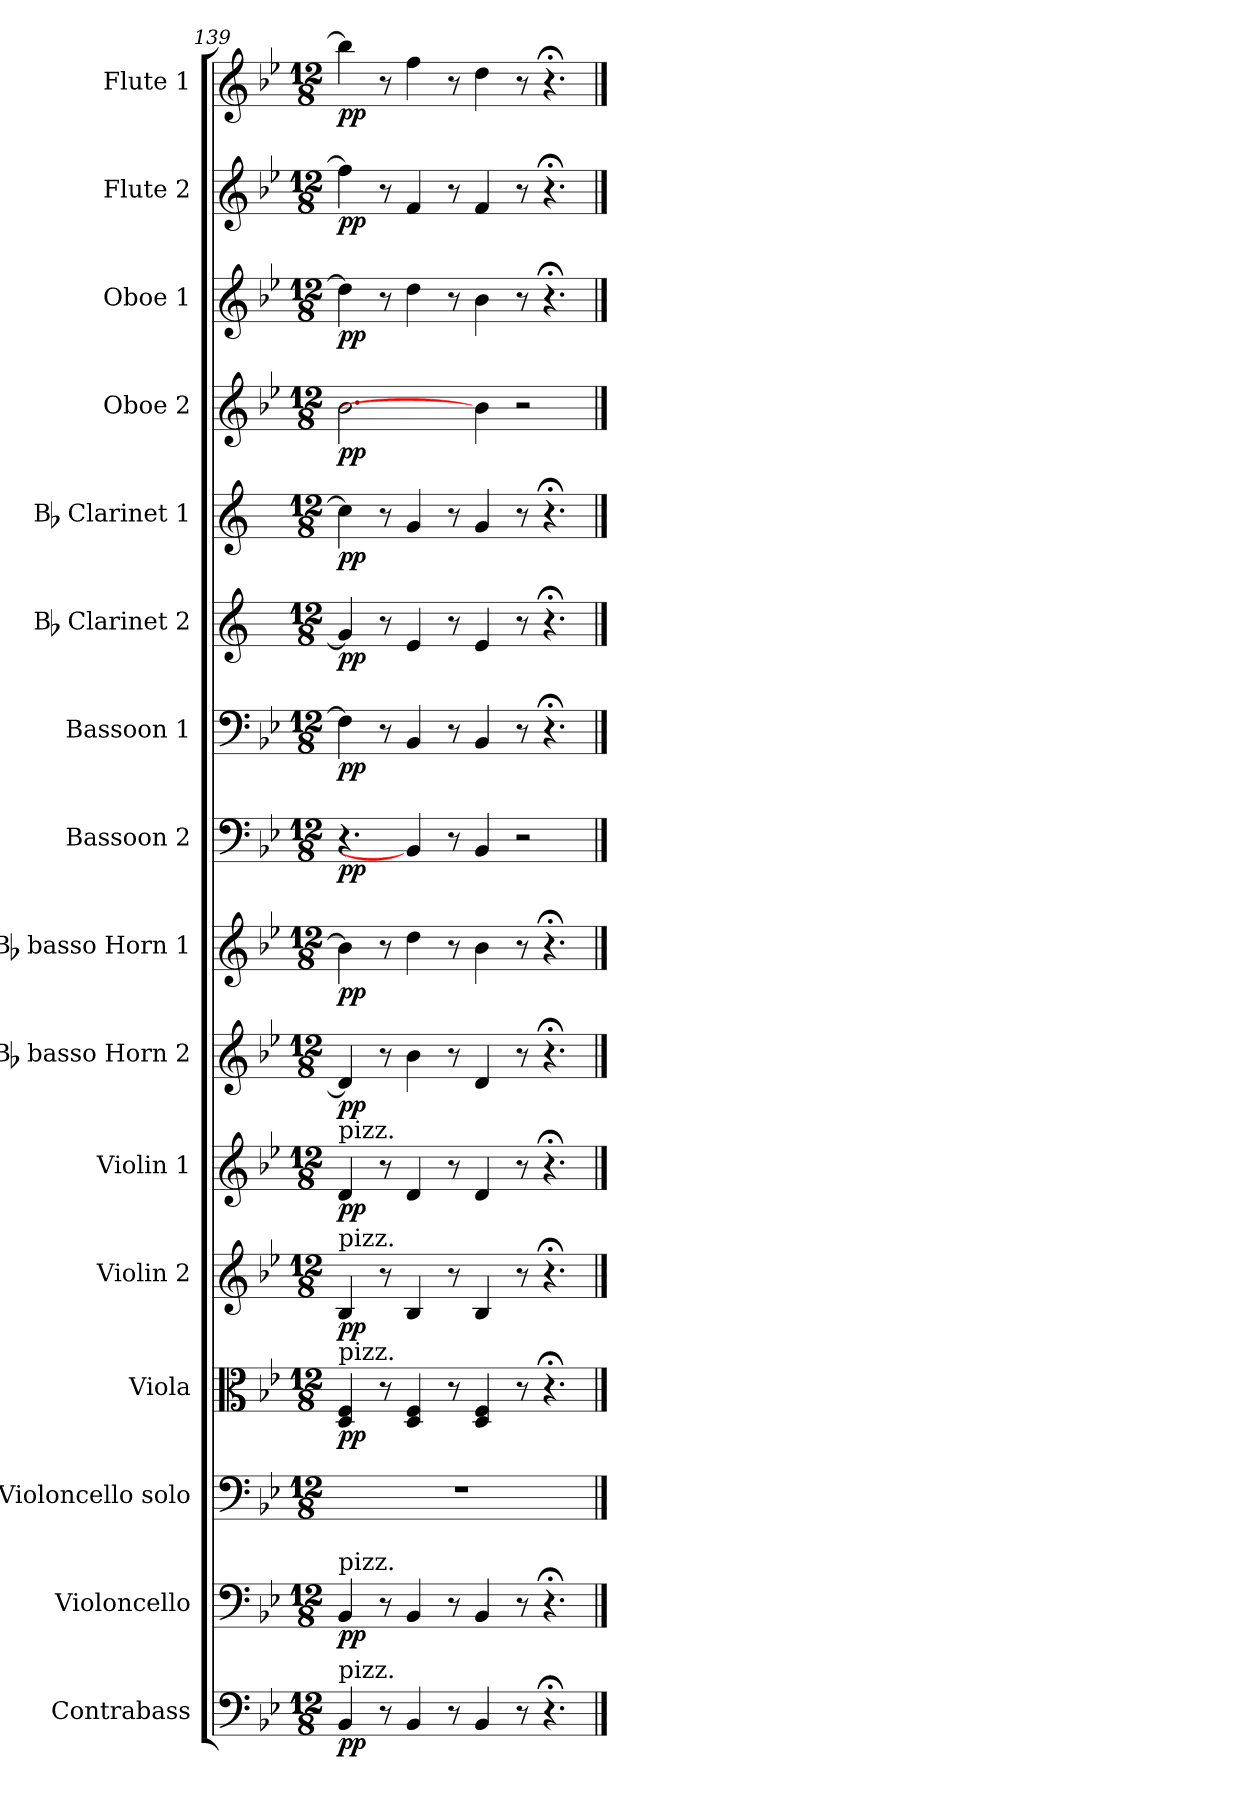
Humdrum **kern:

**kern	**dynam	**kern	**dynam	**kern	**kern	**dynam	**kern	**dynam	**kern	**dynam	**kern	**dynam	**kern	**dynam	**kern	**dynam	**kern	**dynam	**kern	**dynam	**kern	**dynam	**kern	**dynam	**kern	**dynam	**kern	**dynam	**kern	**dynam
*part16	*part16	*part15	*part15	*part14	*part13	*part13	*part12	*part12	*part11	*part11	*part10	*part10	*part9	*part9	*part8	*part8	*part7	*part7	*part6	*part6	*part5	*part5	*part4	*part4	*part3	*part3	*part2	*part2	*part1	*part1
*staff16	*staff16	*staff15	*staff15	*staff14	*staff13	*staff13	*staff12	*staff12	*staff11	*staff11	*staff10	*staff10	*staff9	*staff9	*staff8	*staff8	*staff7	*staff7	*staff6	*staff6	*staff5	*staff5	*staff4	*staff4	*staff3	*staff3	*staff2	*staff2	*staff1	*staff1
*I"Contrabass	*	*I"Violoncello	*	*I"Violoncello solo	*I"Viola	*	*I"Violin 2	*	*I"Violin 1	*	*I"Bb basso Horn 2	*	*I"Bb basso Horn 1	*	*I"Bassoon 2	*	*I"Bassoon 1	*	*I"Bb Clarinet 2	*	*I"Bb Clarinet 1	*	*I"Oboe 2	*	*I"Oboe 1	*	*I"Flute 2	*	*I"Flute 1	*
*I'Cb	*	*I'Vc	*	*I'Vc solo	*I'Vla	*	*I'Vln 2	*	*I'Vln 1	*	*I'Hn 2	*	*I'Hn 1	*	*I'Bsn 2	*	*I'Bsn 1	*	*I'Cl 2	*	*I'Cl 1	*	*I'Ob 2	*	*I'Ob 1	*	*I'Fl 2	*	*I'Fl 1	*
*clefF4	*	*clefF4	*	*clefF4	*clefC3	*	*clefG2	*	*clefG2	*	*clefG2	*	*clefG2	*	*clefF4	*	*clefF4	*	*clefG2	*	*clefG2	*	*clefG2	*	*clefG2	*	*clefG2	*	*clefG2	*
*ITrd7c12	*	*	*	*	*	*	*	*	*	*	*ITrd8c14	*	*ITrd8c14	*	*	*	*	*	*ITrd1c2	*	*ITrd1c2	*	*	*	*	*	*	*	*	*
*k[b-e-]	*	*k[b-e-]	*	*k[b-e-]	*k[b-e-]	*	*k[b-e-]	*	*k[b-e-]	*	*k[b-e-]	*	*k[b-e-]	*	*k[b-e-]	*	*k[b-e-]	*	*k[b-e-]	*	*k[b-e-]	*	*k[b-e-]	*	*k[b-e-]	*	*k[b-e-]	*	*k[b-e-]	*
*M12/8	*	*M12/8	*	*M12/8	*M12/8	*	*M12/8	*	*M12/8	*	*M12/8	*	*M12/8	*	*M12/8	*	*M12/8	*	*M12/8	*	*M12/8	*	*M12/8	*	*M12/8	*	*M12/8	*	*M12/8	*
=139	=139	=139	=139	=139	=139	=139	=139	=139	=139	=139	=139	=139	=139	=139	=139	=139	=139	=139	=139	=139	=139	=139	=139	=139	=139	=139	=139	=139	=139	=139
!	!	!	!	!	!	!	!	!	!LO:TX:a:t=pizz.	!	!	!	!	!	!	!	!	!	!	!	!	!	!	!	!	!	!	!	!	!
!	!	!	!	!	!	!	!LO:TX:a:t=pizz.	!	!	!	!	!	!	!	!	!	!	!	!	!	!	!	!	!	!	!	!	!	!	!
!	!	!	!	!	!LO:TX:a:t=pizz.	!	!	!	!	!	!	!	!	!	!	!	!	!	!	!	!	!	!	!	!	!	!	!	!	!
!	!	!LO:TX:a:t=pizz.	!	!	!	!	!	!	!	!	!	!	!	!	!	!	!	!	!	!	!	!	!	!	!	!	!	!	!	!
!LO:TX:a:t=pizz.	!	!	!	!	!	!	!	!	!	!	!	!	!	!	!	!	!	!	!	!	!	!	!	!	!	!	!	!	!	!
!	!LO:DY:b	!	!LO:DY:b	!	!	!LO:DY:b	!	!LO:DY:b	!	!LO:DY:b	!	!LO:DY:b	!	!LO:DY:b	!	!LO:DY:b	!	!LO:DY:b	!	!LO:DY:b	!	!LO:DY:b	!	!LO:DY:b	!	!LO:DY:b	!	!LO:DY:b	!	!LO:DY:b
4BBB-/	pp	4BB-/	pp	1.r	4D/ 4F/	pp	4B-/	pp	4d/	pp	4D/]	pp	4B-\]	pp	4.r	pp	4F\]	pp	4f/]	pp	4b-\]	pp	2.b-\	pp	4dd\]	pp	4ff\]	pp	4bb-\]	pp
8r	.	8r	.	.	8r	.	8r	.	8r	.	8r	.	8r	.	.	.	8r	.	8r	.	8r	.	.	.	8r	.	8r	.	8r	.
4BBB-/	.	4BB-/	.	.	4D/ 4F/	.	4B-/	.	4d/	.	4B-\	.	4d\	.	4BB-/]	.	4BB-/	.	4d/	.	4f/	.	.	.	4dd\	.	4f/	.	4ff\	.
8r	.	8r	.	.	8r	.	8r	.	8r	.	8r	.	8r	.	8r	.	8r	.	8r	.	8r	.	.	.	8r	.	8r	.	8r	.
4BBB-/	.	4BB-/	.	.	4D/ 4F/	.	4B-/	.	4d/	.	4D/	.	4B-\	.	4BB-/	.	4BB-/	.	4d/	.	4f/	.	4b-\]	.	4b-\	.	4f/	.	4dd\	.
8r	.	8r	.	.	8r	.	8r	.	8r	.	8r	.	8r	.	2r	.	8r	.	8r	.	8r	.	2r	.	8r	.	8r	.	8r	.
4.r;<	.	4.r;<	.	.	4.r;<	.	4.r;<	.	4.r;<	.	4.r;<	.	4.r;<	.	.	.	4.r;<	.	4.r;<	.	4.r;<	.	.	.	4.r;<	.	4.r;<	.	4.r;<	.
==	==	==	==	==	==	==	==	==	==	==	==	==	==	==	==	==	==	==	==	==	==	==	==	==	==	==	==	==	==	==
*-	*-	*-	*-	*-	*-	*-	*-	*-	*-	*-	*-	*-	*-	*-	*-	*-	*-	*-	*-	*-	*-	*-	*-	*-	*-	*-	*-	*-	*-	*-
